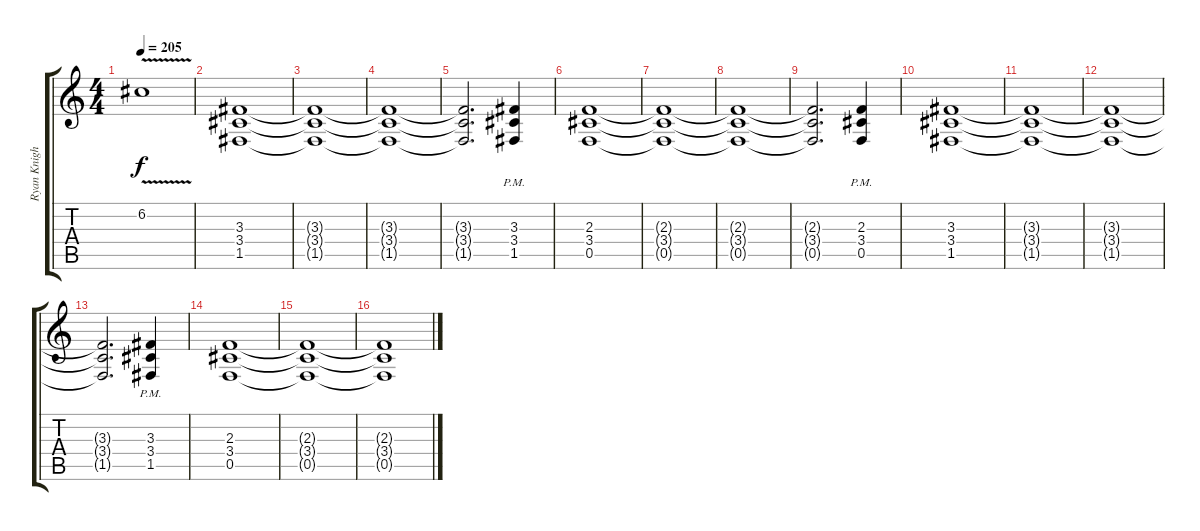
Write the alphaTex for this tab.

\track ("Ryan Knight" "Ryan Knigh") {instrument distortionguitar}
\staff {score tabs}
\tuning (C4 G3 Eb3 Bb2 F2 C2) {hide}
\ts (4 4)
\tempo 205
\clef g2
\ks c
6.2{v}.1{dy f} |
(3.3 3.4 1.5).1 |
(3.3{t} 3.4{t} 1.5{t}).1 |
(3.3{t} 3.4{t} 1.5{t}).1 |
(3.3{t} 3.4{t} 1.5{t}).2{d} (3.3{pm} 3.4{pm} 1.5{pm}).4 |
(2.3 3.4 0.5).1 |
(2.3{t} 3.4{t} 0.5{t}).1 |
(2.3{t} 3.4{t} 0.5{t}).1 |
(2.3{t} 3.4{t} 0.5{t}).2{d} (2.3{pm} 3.4{pm} 0.5{pm}).4 |
(3.3 3.4 1.5).1 |
(3.3{t} 3.4{t} 1.5{t}).1 |
(3.3{t} 3.4{t} 1.5{t}).1 |
(3.3{t} 3.4{t} 1.5{t}).2{d} (3.3{pm} 3.4{pm} 1.5{pm}).4 |
(2.3 3.4 0.5).1 |
(2.3{t} 3.4{t} 0.5{t}).1 |
(2.3{t} 3.4{t} 0.5{t}).1
